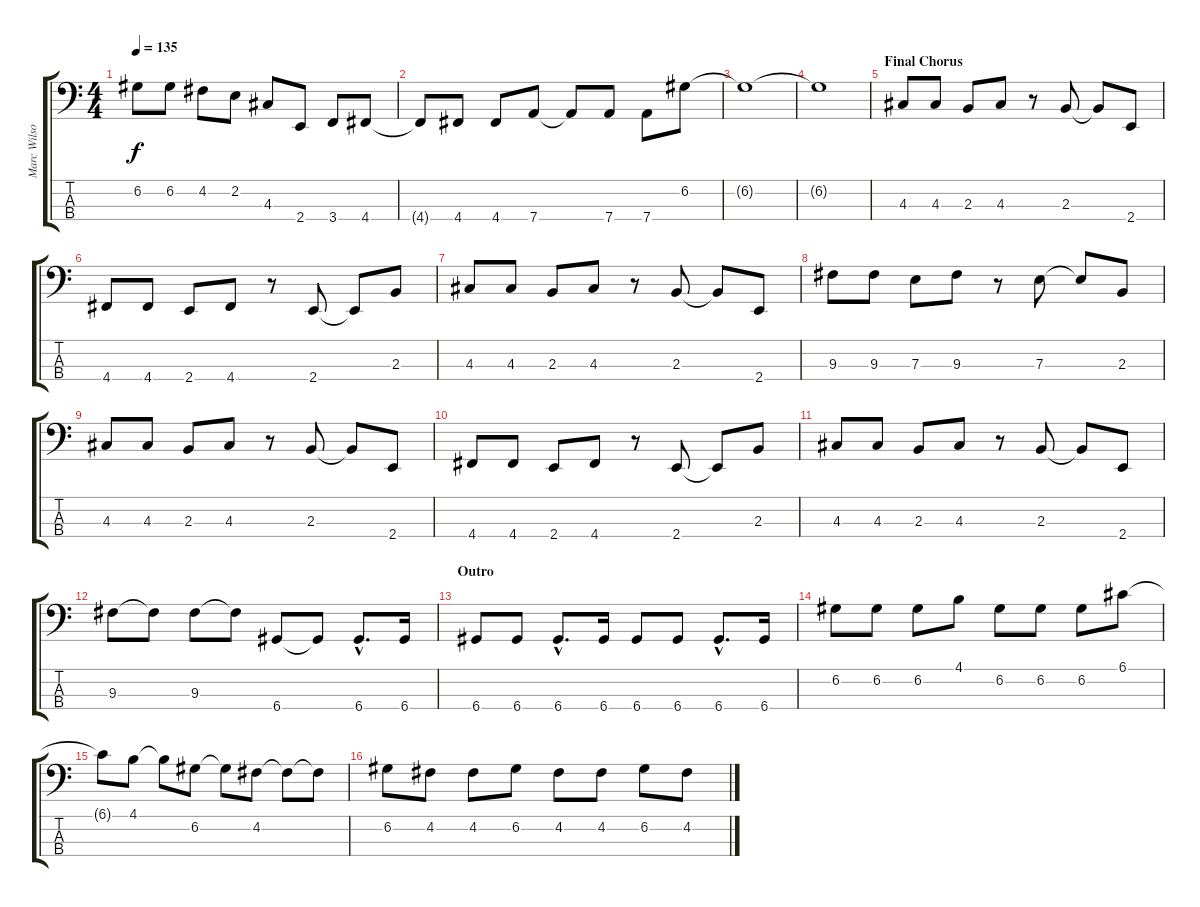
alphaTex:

\track ("Marc Wilson - Bass" "Marc Wilso") {instrument electricbassfinger}
\staff {score tabs}
\tuning (G2 D2 A1 D1) {hide}
\ts (4 4)
\tempo 135
\clef f4
\ks c
6.2{t}.8{dy f} 6.2.8 4.2.8 2.2.8 4.3.8 2.4.8 3.4.8 4.4.8 |
4.4{t}.8 4.4.8 4.4.8 7.4.8 7.4{t}.8 7.4.8 7.4.8 6.2.8{volume 0} |
6.2{t}.1 |
6.2{t}.1 |
\section ("" "Final Chorus")
4.3.8{volume 13} 4.3.8 2.3.8 4.3.8 r.8 2.3.8 2.3{t}.8 2.4.8 |
4.4.8 4.4.8 2.4.8 4.4.8 r.8 2.4.8 2.4{t}.8 2.3.8 |
4.3.8 4.3.8 2.3.8 4.3.8 r.8 2.3.8 2.3{t}.8 2.4.8 |
9.3.8 9.3.8 7.3.8 9.3.8 r.8 7.3.8 7.3{t}.8 2.3.8 |
4.3.8 4.3.8 2.3.8 4.3.8 r.8 2.3.8 2.3{t}.8 2.4.8 |
4.4.8 4.4.8 2.4.8 4.4.8 r.8 2.4.8 2.4{t}.8 2.3.8 |
4.3.8 4.3.8 2.3.8 4.3.8 r.8 2.3.8 2.3{t}.8 2.4.8 |
9.3.8 9.3{t}.8 9.3.8 9.3{t}.8 6.4.8 6.4{t}.8 6.4{hac}.8{d} 6.4.16 |
\section ("" "Outro")
6.4.8 6.4.8 6.4{hac}.8{d} 6.4.16 6.4.8 6.4.8 6.4{hac}.8{d} 6.4.16 |
6.2.8 6.2.8 6.2.8 4.1.8 6.2.8 6.2.8 6.2.8 6.1.8 |
6.1{t}.8 4.1.8 4.1{t}.8 6.2.8 6.2{t}.8 4.2.8 4.2{t}.8 4.2{t}.8 |
6.2.8 4.2.8 4.2.8 6.2.8 4.2.8 4.2.8 6.2.8 4.2.8
